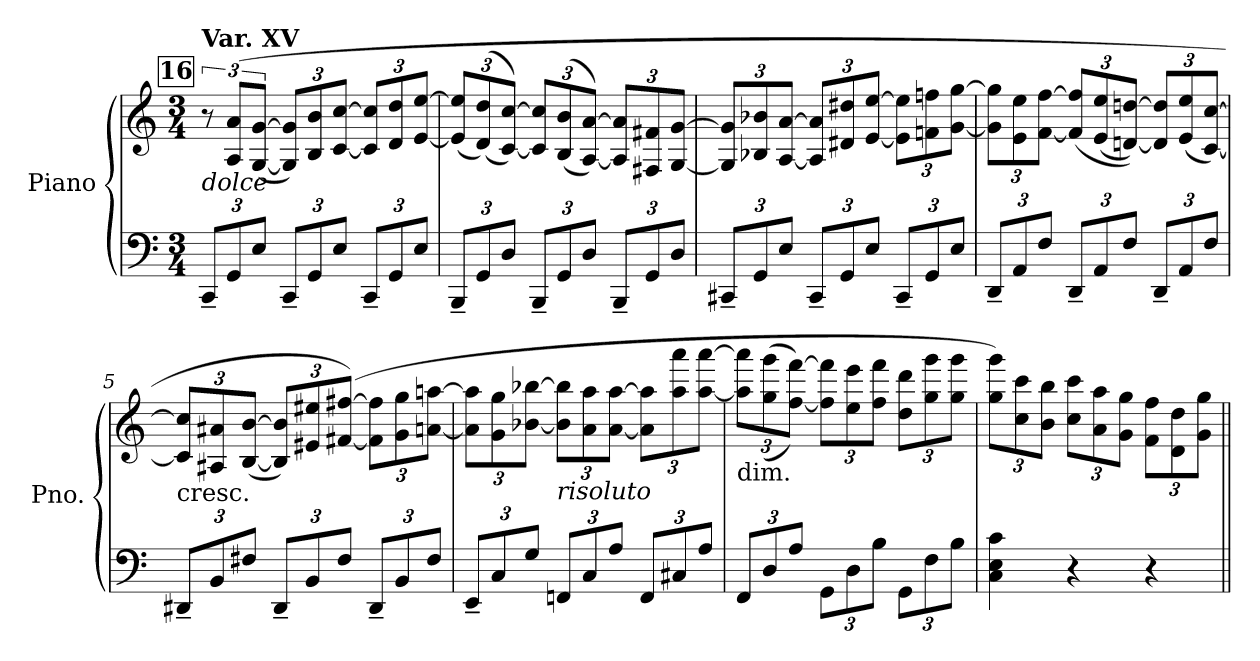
**kern	**kern
*part1	*part1
*staff2	*staff1
*I"Piano	*
*I'Pno.	*
*clefF4	*clefG2
*k[]	*k[]
*M3/4	*M3/4
*Xbrackettup	*
!!LO:REH:place=s1:a:B:fs=14:t=16
=1	=1
!	!LO:TX:a:B:t=Var. XV
!	!LO:TX:b:i:t=dolce
12CC~/L	12r
12GG/	(>12A/ 12a/L
12E/J	(<[12G/ [12g/J
*	*Xbrackettup
12CC~/L	12G/] 12g/]L)
12GG/	12B/ 12b/
12E/J	[12c/ [12cc/J
12CC~/L	12c/] 12cc/]L
12GG/	12d/ 12dd/
12E/J	[12e/ [12ee/J
=2	=2
12BBB~/L	(>12e/] 12ee/]L
12GG/	(>(>12d/ 12dd/)
12D/J	[12c/ [12cc/J))
12BBB~/L	12c/] 12cc/]L
12GG/	(>(>12B/ 12b/
12D/J	[12A/ [12a/J))
12BBB~/L	12A/] 12a/]L
12GG/	12F#X/ 12f#X/
12D/J	[12G/ [12g/J
=3	=3
12CC#X~/L	12G/] 12g/]L
12GG/	12B-X/ 12b-X/
12E/J	[12A/ [12a/J
12CC#~/L	12A/] 12a/]L
12GG/	12d#X/ 12dd#X/
12E/J	[12e/ [12ee/J
12CC#~/L	12e\] 12ee\]L
12GG/	12fn\ 12ffn\
12E/J	[12g\ [12gg\J
!!LO:LB:g=z
=4	=4
12DD~/L	12g\] 12gg\]L
12AA/	12e\ 12ee\
12F/J	[12f\ [12ff\J
12DD~/L	(<12f/] 12ff/]L
12AA/	(>12e/ 12ee/
12F/J	[12dn/ [12ddn/J))
12DD~/L	12d/] 12dd/]L
12AA/	(>12e/ 12ee/
12F/J	[12c/ [12cc/J)
=5	=5
!	!LO:TX:b:t=cresc.
12DD#X~/L	12c/] 12cc/]L
12BB/	12A#X/ 12a#X/
12F#X/J	(<[12B/ [12b/J
12DD#~/L	12B/] 12b/]L)
12BB/	12e#X/ 12ee#X/
12F#/J	(>[12f#X/ [12ff#X/J)
12DD#~/L	12f#\] 12ff#\]L
12BB/	12g\ 12gg\
12F#/J	[12an\ [12aan\J
=6	=6
12EE~/L	12a\] 12aa\]L
12C/	12g\ 12gg\
12G/J	[12b-X\ [12bb-X\J
!	!LO:TX:b:i:t=risoluto
12FFn/L	12b-\] 12bb-\]L
12C/	12a\ 12aa\
12A/J	[12a\ [12aa\J
12FF/L	12a\] 12aa\]L
12C#X/	12aa\ 12aaa\
12A/J	[12aa\ [12aaa\J
!!LO:LB:g=z
=7	=7
!	!LO:TX:b:t=dim.
12FF/L	12aa\] 12aaa\]L
12D/	(>(>12gg\ 12ggg\
12A/J	[12ff\ [12fff\J))
12GG\L	12ff\] 12fff\]L
12D\	12ee\ 12eee\
12B\J	12ff\ 12fff\J
12GG\L	12dd\ 12ddd\L
12F\	12gg\ 12ggg\
12B\J	12gg\ 12ggg\J
=8	=8
4C\ 4E\ 4c\	12gg\ 12ggg\L)
.	12cc\ 12ccc\
.	12b\ 12bb\J
4r	12cc\ 12ccc\L
.	12a\ 12aa\
.	12g\ 12gg\J
4r	12f\ 12ff\L
.	12d\ 12dd\
.	12g\ 12gg\J
=||	=||
*-	*-
